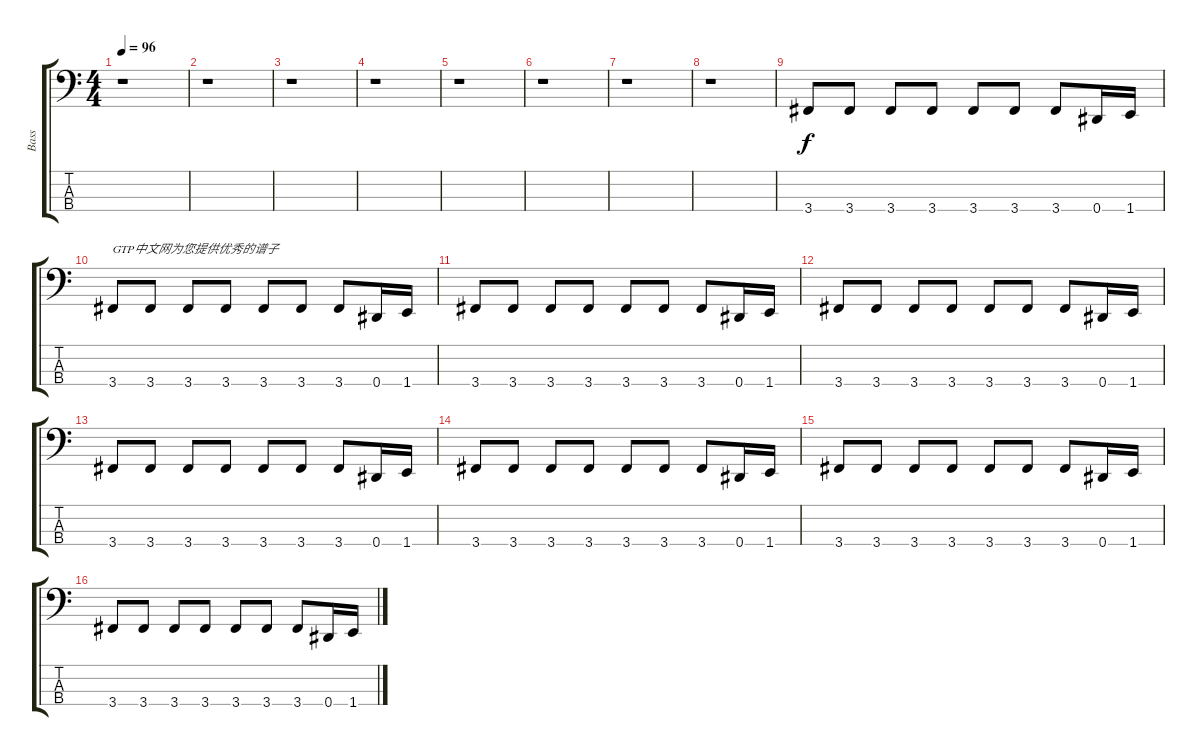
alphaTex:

\track ("Bass" "Bass") {instrument electricbasspick}
\staff {score tabs}
\tuning (Gb2 Db2 Ab1 Eb1) {hide}
\ts (4 4)
\tempo 96
\clef f4
\ks c
r.1{dy f instrument electricbasspick} |
r.1 |
r.1 |
r.1 |
r.1 |
r.1 |
r.1 |
r.1 |
3.4.8 3.4.8 3.4.8 3.4.8 3.4.8 3.4.8 3.4.8 0.4.16 1.4.16 |
3.4.8{txt "GTP中文网为您提供优秀的谱子"} 3.4.8 3.4.8 3.4.8 3.4.8 3.4.8 3.4.8 0.4.16 1.4.16 |
3.4.8 3.4.8 3.4.8 3.4.8 3.4.8 3.4.8 3.4.8 0.4.16 1.4.16 |
3.4.8 3.4.8 3.4.8 3.4.8 3.4.8 3.4.8 3.4.8 0.4.16 1.4.16 |
3.4.8 3.4.8 3.4.8 3.4.8 3.4.8 3.4.8 3.4.8 0.4.16 1.4.16 |
3.4.8 3.4.8 3.4.8 3.4.8 3.4.8 3.4.8 3.4.8 0.4.16 1.4.16 |
3.4.8 3.4.8 3.4.8 3.4.8 3.4.8 3.4.8 3.4.8 0.4.16 1.4.16 |
3.4.8 3.4.8 3.4.8 3.4.8 3.4.8 3.4.8 3.4.8 0.4.16 1.4.16
